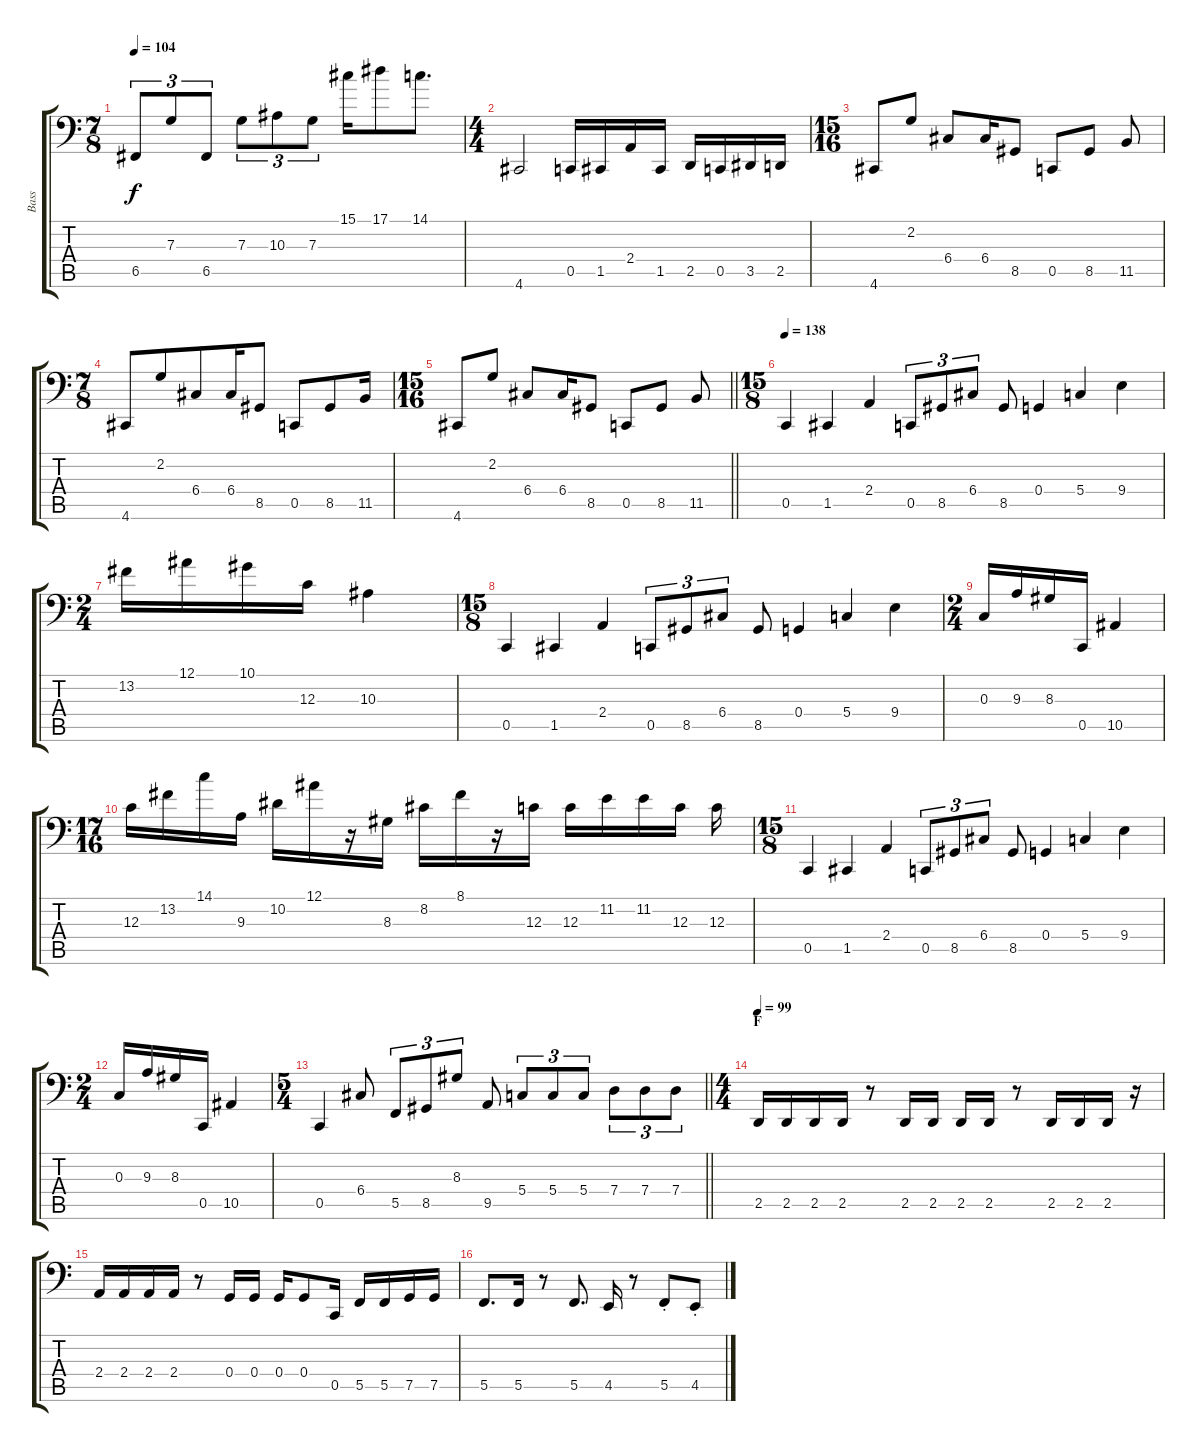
\track ("Bass" "Bass") {instrument electricbasspick}
\staff {score tabs}
\tuning (Bb2 F2 C2 G1 C1 A0) {hide}
\ts (7 8)
\tempo 104
\clef f4
\ks c
6.5.8{tu (3 2) dy f} 7.3.8{tu (3 2)} 6.5.8{tu (3 2)} 7.3.8{tu (3 2)} 10.3.8{tu (3 2)} 7.3.8{tu (3 2)} 15.1.16 17.1.8 14.1.8{d} |
\ts (4 4)
4.6.2 0.5.16 1.5.16 2.4.16 1.5.16 2.5.16 0.5.16 3.5.16 2.5.16 |
\ts (15 16)
4.6.8 2.2.8 6.4.8 6.4.16 8.5.8 0.5.8 8.5.8 11.5.8 |
\ts (7 8)
4.6.8 2.2.8 6.4.8 6.4.16 8.5.8 0.5.8 8.5.8 11.5.16 |
\ts (15 16)
\barLineRight lightlight
4.6.8 2.2.8 6.4.8 6.4.16 8.5.8 0.5.8 8.5.8 11.5.8 |
\ts (15 8)
\tempo 138
0.5.4 1.5.4 2.4.4 0.5.8{tu (3 2)} 8.5.8{tu (3 2)} 6.4.8{tu (3 2)} 8.5.8 0.4.4 5.4.4 9.4.4 |
\ts (2 4)
13.2.16 12.1.16 10.1.16 12.3.16 10.3.4 |
\ts (15 8)
0.5.4 1.5.4 2.4.4 0.5.8{tu (3 2)} 8.5.8{tu (3 2)} 6.4.8{tu (3 2)} 8.5.8 0.4.4 5.4.4 9.4.4 |
\ts (2 4)
0.3.16 9.3.16 8.3.16 0.5.16 10.5.4 |
\ts (17 16)
12.3.16 13.2.16 14.1.16 9.3.16 10.2.16 12.1.16 r.16 8.3.16 8.2.16 8.1.16 r.16 12.3.16 12.3.16 11.2.16 11.2.16 12.3.16 12.3.16 |
\ts (15 8)
0.5.4 1.5.4 2.4.4 0.5.8{tu (3 2)} 8.5.8{tu (3 2)} 6.4.8{tu (3 2)} 8.5.8 0.4.4 5.4.4 9.4.4 |
\ts (2 4)
0.3.16 9.3.16 8.3.16 0.5.16 10.5.4 |
\ts (5 4)
\barLineRight lightlight
0.5.4 6.4.8 5.5.8{tu (3 2)} 8.5.8{tu (3 2)} 8.3.8{tu (3 2)} 9.5.8 5.4.8{tu (3 2)} 5.4.8{tu (3 2)} 5.4.8{tu (3 2)} 7.4.8{tu (3 2)} 7.4.8{tu (3 2)} 7.4.8{tu (3 2)} |
\ts (4 4)
\section ("" "F")
\tempo 99
2.5.16 2.5.16 2.5.16 2.5.16 r.8 2.5.16 2.5.16 2.5.16 2.5.16 r.8 2.5.16 2.5.16 2.5.16 r.16 |
2.4.16 2.4.16 2.4.16 2.4.16 r.8 0.4.16 0.4.16 0.4.16 0.4.8 0.5.16 5.5.16 5.5.16 7.5.16 7.5.16 |
5.5.8{d} 5.5.16 r.8 5.5.8{d} 4.5.16 r.8 5.5{st}.8 4.5{st}.8
